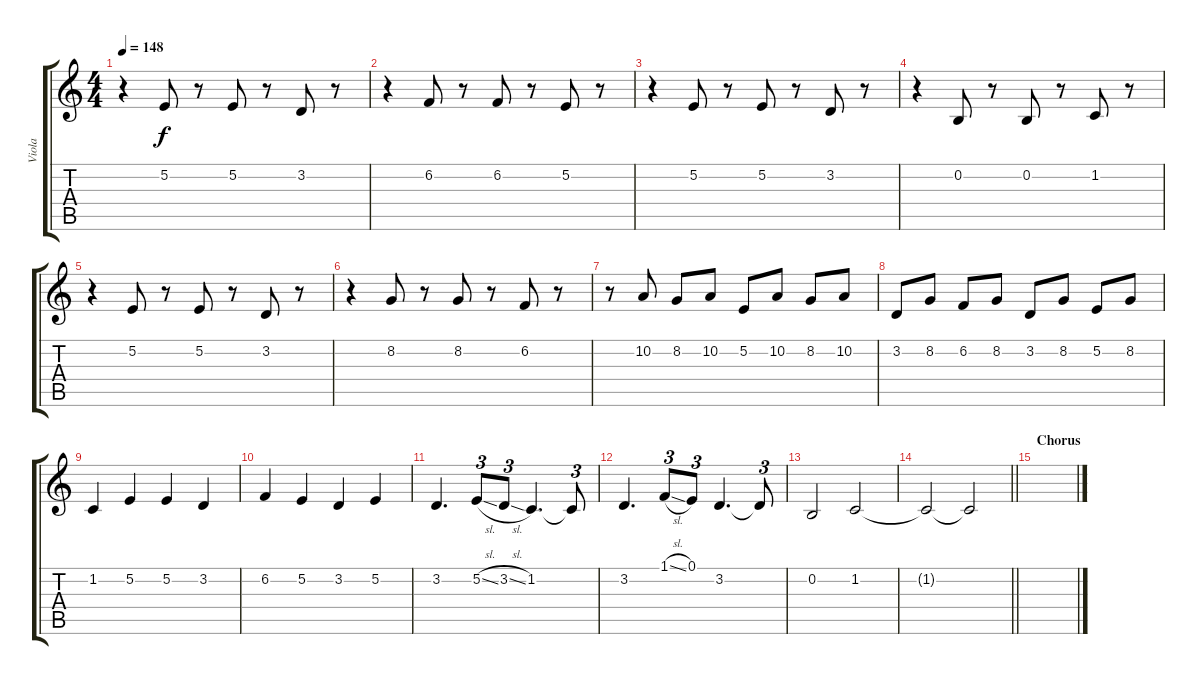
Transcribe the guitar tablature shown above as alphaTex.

\track ("Viola" "Viola") {instrument viola}
\staff {score tabs}
\tuning (E4 B3 G3 D3 A2 E2) {hide}
\ts (4 4)
\tempo 148
\clef g2
\ks c
r.4{dy ff} 5.2.8{dy f} r.8 5.2.8 r.8 3.2.8 r.8 |
r.4 6.2.8 r.8 6.2.8 r.8 5.2.8 r.8 |
r.4 5.2.8 r.8 5.2.8 r.8 3.2.8 r.8 |
r.4 0.2.8 r.8 0.2.8 r.8 1.2.8 r.8 |
r.4 5.2.8 r.8 5.2.8 r.8 3.2.8 r.8 |
r.4 8.2.8 r.8 8.2.8 r.8 6.2.8 r.8 |
r.8 10.2.8 8.2.8 10.2.8 5.2.8 10.2.8 8.2.8 10.2.8 |
3.2.8 8.2.8 6.2.8 8.2.8 3.2.8 8.2.8 5.2.8 8.2.8 |
1.2.4 5.2.4 5.2.4 3.2.4 |
6.2.4 5.2.4 3.2.4 5.2.4 |
3.2.4{d} 5.2{sl}.8{tu (3 2)} 3.2{sl}.8{tu (3 2)} 1.2.4{d} 1.2{t}.8{tu (3 2)} |
3.2.4{d} 1.1{sl}.8{tu (3 2)} 0.1.8{tu (3 2)} 3.2.4{d} 3.2{t}.8{tu (3 2)} |
0.2.2 1.2.2 |
\barLineRight lightlight
1.2{t}.2 1.2{t}.2 |
\section ("" "Chorus")
